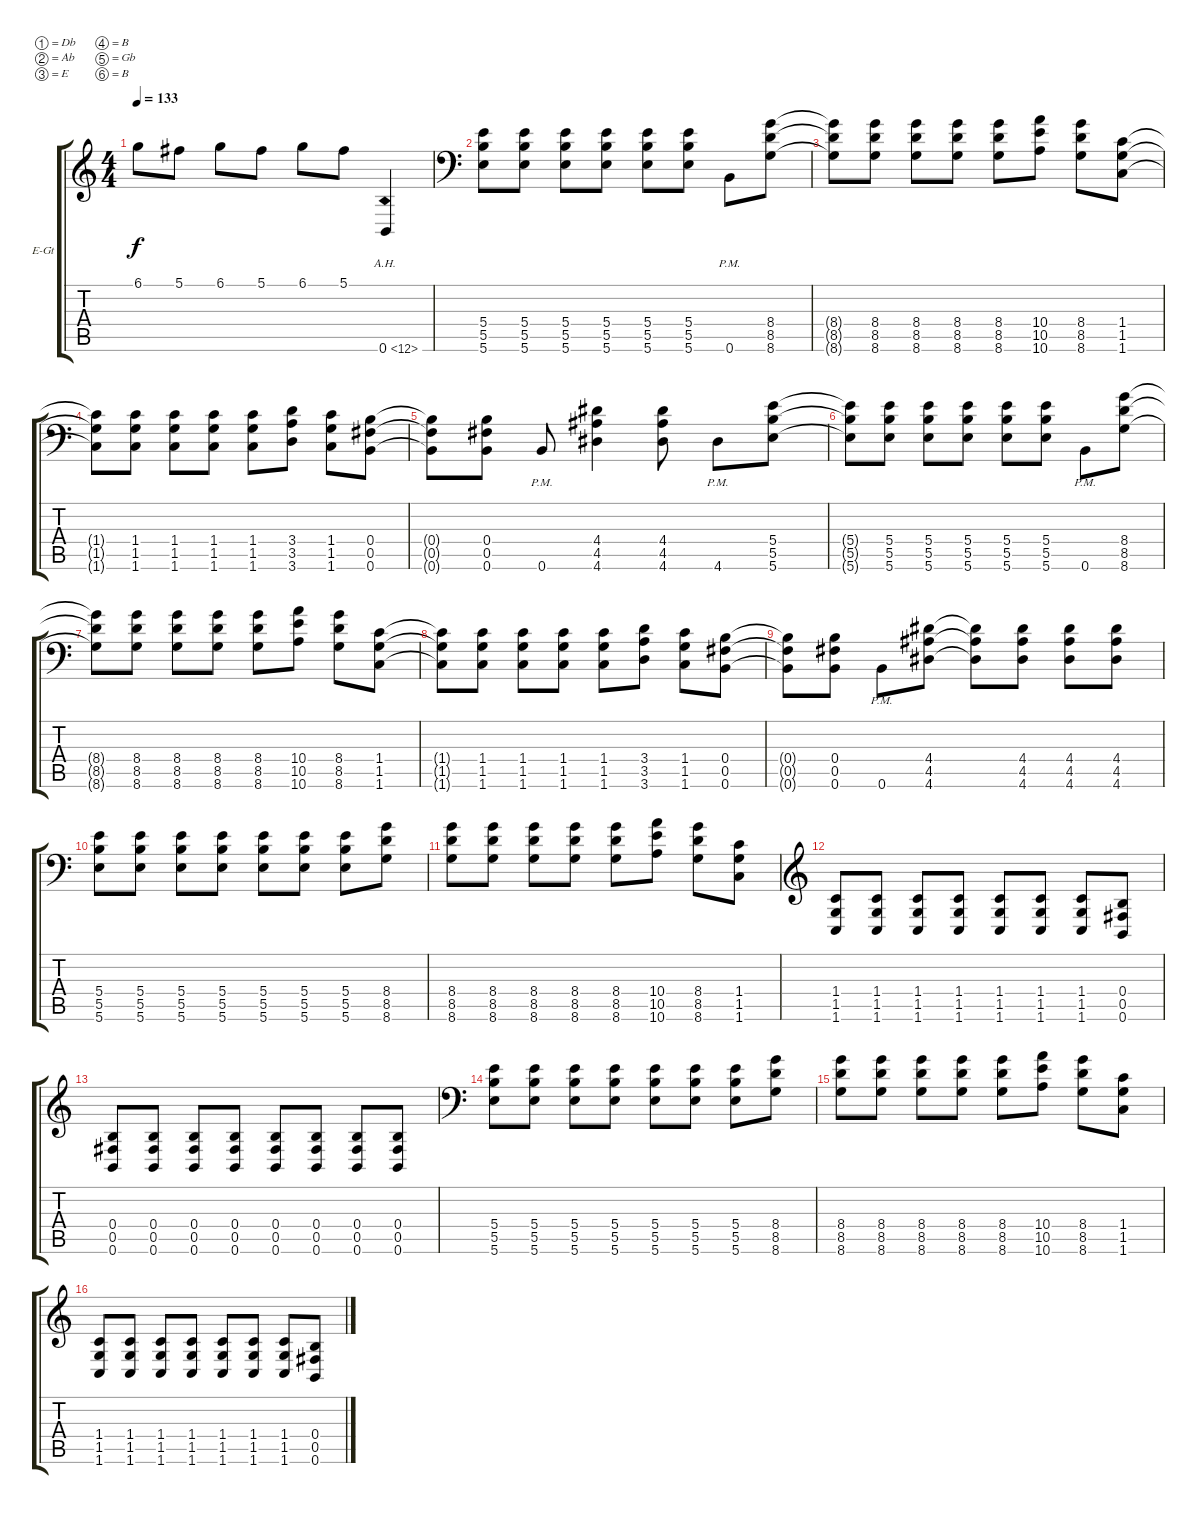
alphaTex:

\bracketExtendMode groupsimilarinstruments
\firstSystemTrackNameOrientation horizontal
\otherSystemsTrackNameOrientation horizontal
\track ("Right guitar" "E-Gt") {instrument overdrivenguitar}
\staff {score tabs}
\tuning (Db4 Ab3 E3 B2 Gb2 B1)
\ts (4 4)
\tempo 133
\clef g2
\ks c
6.1.8{dy f} 5.1.8 6.1.8 5.1.8 6.1.8 5.1.8 0.6{ah 12}.4 |
\clef f4
(5.4 5.5 5.6).8 (5.4 5.5 5.6).8 (5.4 5.5 5.6).8 (5.4 5.5 5.6).8 (5.4 5.5 5.6).8 (5.4 5.5 5.6).8 0.6{pm}.8 (8.4 8.5 8.6).8 |
(8.4{t} 8.6{t} 8.5{t}).8 (8.4 8.5 8.6).8 (8.4 8.5 8.6).8 (8.4 8.5 8.6).8 (8.4 8.5 8.6).8 (10.4 10.5 10.6).8 (8.4 8.5 8.6).8 (1.4 1.5 1.6).8 |
(1.4{t} 1.5{t} 1.6{t}).8 (1.4 1.5 1.6).8 (1.4 1.5 1.6).8 (1.4 1.5 1.6).8 (1.4 1.5 1.6).8 (3.4 3.5 3.6).8 (1.4 1.5 1.6).8 (0.4 0.5 0.6).8 |
(0.4{t} 0.5{t} 0.6{t}).8 (0.4 0.5 0.6).8 0.6{pm}.8 (4.4 4.5 4.6).4 (4.4 4.5 4.6).8 4.6{pm}.8 (5.4 5.5 5.6).8 |
(5.4{t} 5.5{t} 5.6{t}).8 (5.4 5.5 5.6).8 (5.4 5.5 5.6).8 (5.4 5.5 5.6).8 (5.4 5.5 5.6).8 (5.4 5.5 5.6).8 0.6{pm}.8 (8.4 8.5 8.6).8 |
(8.4{t} 8.5{t} 8.6{t}).8 (8.4 8.5 8.6).8 (8.4 8.5 8.6).8 (8.4 8.5 8.6).8 (8.4 8.5 8.6).8 (10.4 10.5 10.6).8 (8.4 8.5 8.6).8 (1.4 1.5 1.6).8 |
(1.4{t} 1.5{t} 1.6{t}).8 (1.4 1.5 1.6).8 (1.4 1.5 1.6).8 (1.4 1.5 1.6).8 (1.4 1.5 1.6).8 (3.4 3.5 3.6).8 (1.4 1.5 1.6).8 (0.4 0.5 0.6).8 |
(0.4{t} 0.5{t} 0.6{t}).8 (0.4 0.5 0.6).8 0.6{pm}.8 (4.4 4.5 4.6).8 (4.4{t} 4.5{t} 4.6{t}).8 (4.6 4.5 4.4).8 (4.6 4.4 4.5).8 (4.6 4.5 4.4).8 |
(5.4 5.5 5.6).8 (5.4 5.5 5.6).8 (5.4 5.5 5.6).8 (5.4 5.5 5.6).8 (5.4 5.5 5.6).8 (5.4 5.5 5.6).8 (5.4 5.5 5.6).8 (8.4 8.5 8.6).8 |
(8.4 8.5 8.6).8 (8.4 8.5 8.6).8 (8.4 8.5 8.6).8 (8.4 8.5 8.6).8 (8.4 8.5 8.6).8 (10.4 10.5 10.6).8 (8.4 8.5 8.6).8 (1.4 1.5 1.6).8 |
\clef g2
(1.4 1.5 1.6).8 (1.4 1.5 1.6).8 (1.4 1.5 1.6).8 (1.4 1.5 1.6).8 (1.4 1.5 1.6).8 (1.4 1.5 1.6).8 (1.4 1.5 1.6).8 (0.4 0.5 0.6).8 |
(0.4 0.5 0.6).8 (0.4 0.5 0.6).8 (0.4 0.5 0.6).8 (0.4 0.5 0.6).8 (0.4 0.5 0.6).8 (0.4 0.5 0.6).8 (0.4 0.5 0.6).8 (0.4 0.5 0.6).8 |
\clef f4
(5.4 5.5 5.6).8 (5.4 5.5 5.6).8 (5.4 5.5 5.6).8 (5.4 5.5 5.6).8 (5.4 5.5 5.6).8 (5.4 5.5 5.6).8 (5.4 5.5 5.6).8 (8.4 8.5 8.6).8 |
(8.4 8.5 8.6).8 (8.4 8.5 8.6).8 (8.4 8.5 8.6).8 (8.4 8.5 8.6).8 (8.4 8.5 8.6).8 (10.4 10.5 10.6).8 (8.4 8.5 8.6).8 (1.4 1.5 1.6).8 |
\clef g2
(1.4 1.5 1.6).8 (1.4 1.5 1.6).8 (1.4 1.5 1.6).8 (1.4 1.5 1.6).8 (1.4 1.5 1.6).8 (1.4 1.5 1.6).8 (1.4 1.5 1.6).8 (0.4 0.5 0.6).8
